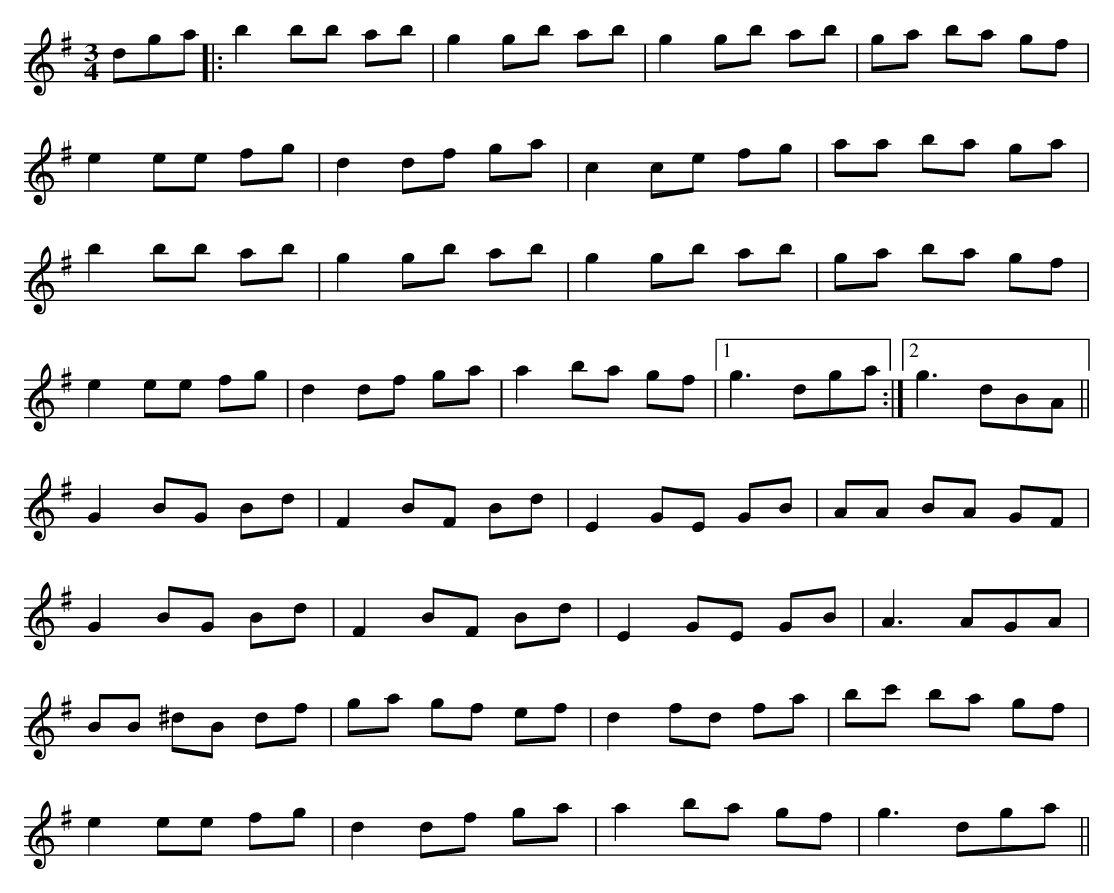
X:1
M:3/4
K:G
dga|:b2bb ab|g2gb ab|g2gb ab|ga ba gf|
e2ee fg|d2df ga|c2ce fg|aa ba ga|
b2bb ab|g2gb ab|g2gb ab|ga ba gf|
e2ee fg|d2df ga|a2ba gf|1 g3dga:|2 g3dBA||
G2BG Bd|F2BF Bd|E2GE GB|AA BA GF|
G2BG Bd|F2BF Bd|E2GE GB|A3AGA|
BB ^dB df|ga gf ef|d2 fd fa|bc' ba gf|
e2ee fg|d2df ga|a2ba gf|g3dga||
